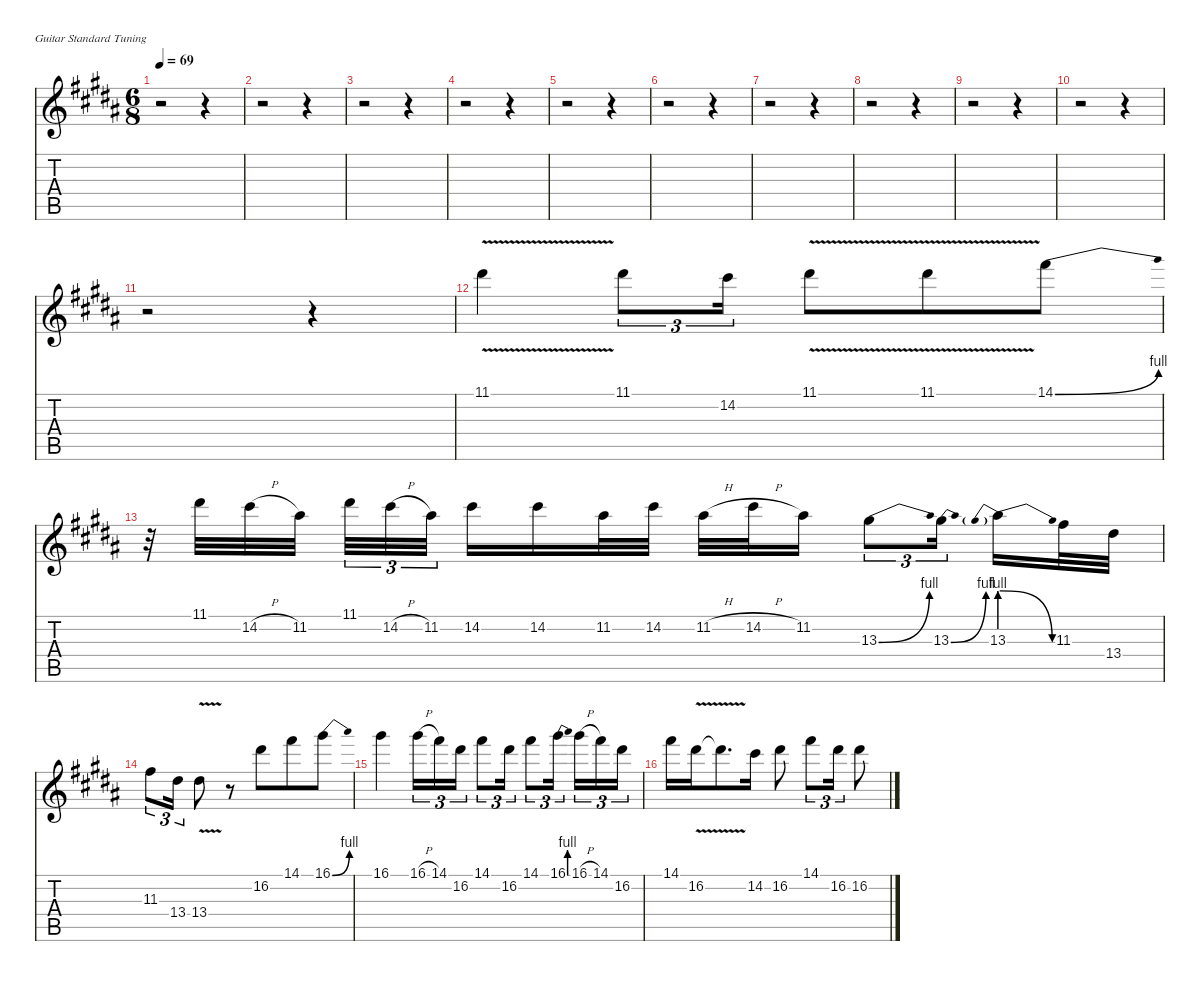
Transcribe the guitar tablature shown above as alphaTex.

\defaultSystemsLayout 4
\hideDynamics
\bracketExtendMode nobrackets
\singleTrackTrackNamePolicy hidden
\multiTrackTrackNamePolicy hidden
\firstSystemTrackNameMode fullname
\firstSystemTrackNameOrientation horizontal
\otherSystemsTrackNameOrientation horizontal
\track ("Guitar 3" "od.guit.") {instrument overdrivenguitar}
\staff {score tabs}
\tuning (E4 B3 G3 D3 A2 E2)
\ts (6 8)
\tempo 69
\clef g2
\ks b
r.2{dy fff beam Down} r.4{beam Down} |
r.2{beam Down} r.4{beam Down} |
r.2{beam Down} r.4{beam Down} |
r.2{beam Down} r.4{beam Down} |
r.2{beam Down} r.4{beam Down} |
r.2{beam Down} r.4{beam Down} |
r.2{beam Down} r.4{beam Down} |
r.2{beam Down} r.4{beam Down} |
r.2{beam Down} r.4{beam Down} |
r.2{beam Down} r.4{beam Down} |
r.2{beam Down} r.4{beam Down} |
11.1{v acc #}.4{beam Down} 11.1{acc #}.8{tu (3 2) beam Down} 14.2{acc #}.16{tu (3 2) beam Down} 11.1{v acc #}.8{beam Down} 11.1{v acc #}.8{beam Down} 14.1{be (bend 0 0 30 4) acc #}.8{beam Down} |
r.32{beam Down} 11.1{acc #}.32{beam Down} 14.2{h acc #}.32{beam Down} 11.2{acc #}.32{beam Down} 11.1{acc #}.32{tu (3 2) beam Down} 14.2{h acc #}.32{tu (3 2) beam Down} 11.2{acc #}.32{tu (3 2) beam Down} 14.2{acc #}.16{beam Down} 14.2{acc #}.16{beam Down} 11.2{acc #}.32{beam Down} 14.2{acc #}.32{beam Down} 11.2{h acc #}.32{beam Down} 14.2{h acc #}.32{beam Down} 11.2{acc #}.16{beam Down} 13.3{be (bend 0 0 30 4) acc #}.8{tu (3 2) beam Down} 13.3{be (bend 0 0 30 4) acc #}.16{tu (3 2) beam Down} 13.3{be (prebendrelease 0 4 39.999998399999996 0)}.16{beam Down} 11.3{acc #}.32{beam Down} 13.4{acc #}.32{beam Down} |
11.3{acc #}.8{tu (3 2) beam Down} 13.4{acc #}.16{tu (3 2) beam Down} 13.4{v acc #}.8{beam Down} r.8{beam Down} 16.2{acc #}.8{beam Down} 14.1{acc #}.8{beam Down} 16.1{be (bend 0 0 30 4) acc #}.8{beam Down} |
16.1{acc #}.4{beam Down} 16.1{h acc #}.16{tu (3 2) beam Down} 14.1{acc #}.16{tu (3 2) beam Down} 16.2{acc #}.16{tu (3 2) beam Down} 14.1{acc #}.8{tu (3 2) beam Down} 16.2{acc #}.16{tu (3 2) beam Down} 14.1{acc #}.8{tu (3 2) beam Down} 16.1{be (bend 0 0 30 4) acc #}.16{tu (3 2) beam Down} 16.1{h acc #}.16{tu (3 2) beam Down} 14.1{acc #}.16{tu (3 2) beam Down} 16.2{acc #}.16{tu (3 2) beam Down} |
14.1{acc #}.16{beam Down} 16.2{v acc #}.16{beam Down} 16.2{v t acc #}.8{d dy f beam Down} 14.2{acc #}.16{dy fff beam Down} 16.2{acc #}.8{beam Down} 14.1{acc #}.8{tu (3 2) beam Down} 16.2{acc #}.16{tu (3 2) beam Down} 16.2{acc #}.8{beam Down}
